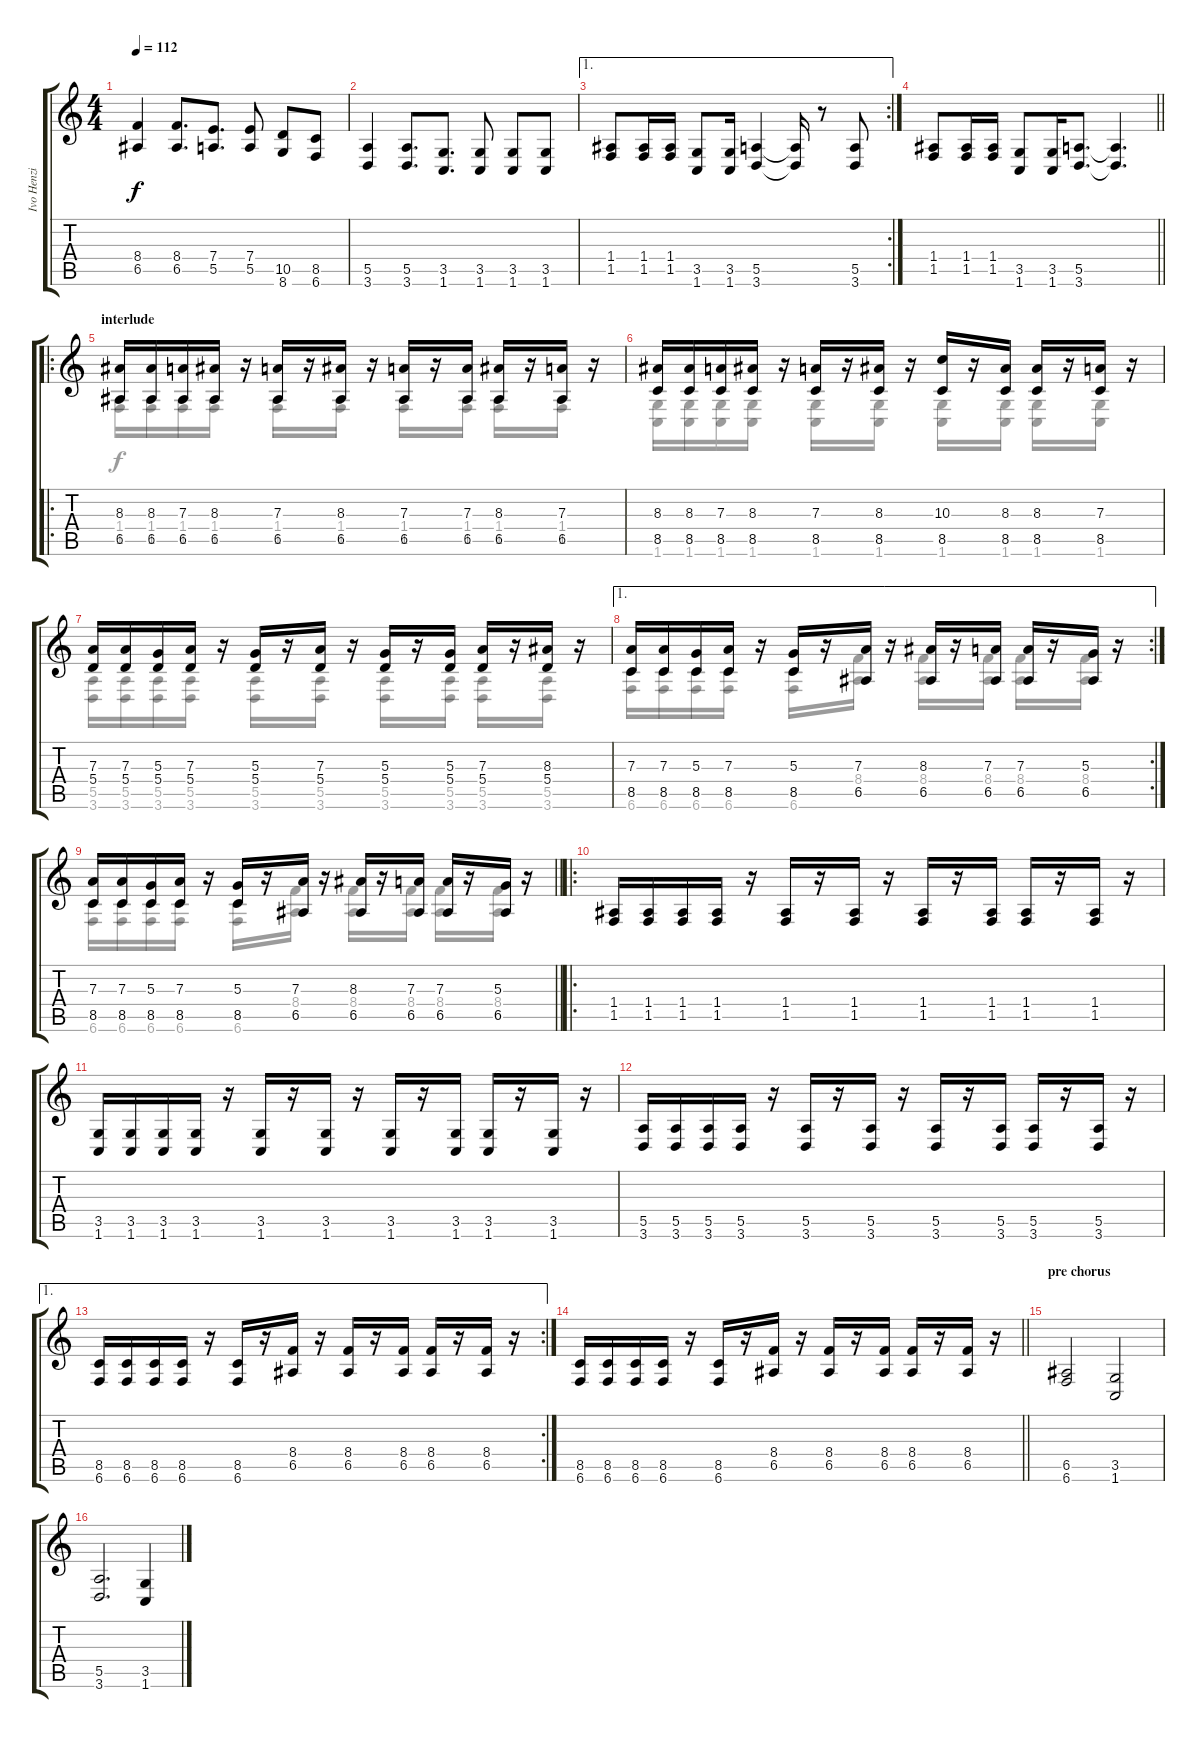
\track ("Ivo Henzi" "Ivo Henzi") {instrument distortionguitar}
\staff {score tabs}
\tuning (B3 Gb3 D3 A2 E2 B1) {hide}
\voice
\ts (4 4)
\tempo 112
\clef g2
\ks c
(8.4 6.5).4{dy f} (8.4 6.5).8{d} (7.4 5.5).8{d} (7.4 5.5).8 (10.5 8.6).8 (8.5 6.6).8 |
(5.5 3.6).4 (5.5 3.6).8{d} (3.5 1.6).8{d} (3.5 1.6).8 (3.5 1.6).8 (3.5 1.6).8 |
\ae 1
\rc 2
(1.4 1.5).8 (1.4 1.5).16 (1.4 1.5).16 (3.5 1.6).8 (3.5 1.6).16 (5.5 3.6).4 (5.5{t} 3.6{t}).16 r.8 (5.5 3.6).8 |
\barLineRight lightlight
(1.4 1.5).8 (1.4 1.5).16 (1.4 1.5).16 (3.5 1.6).8 (3.5 1.6).16 (5.5 3.6).8{d} (5.5{t} 3.6{t}).4{d} |
\ro
\section ("" "interlude")
(8.3 6.5).16 (8.3 6.5).16 (7.3 6.5).16 (8.3 6.5).16 r.16 (7.3 6.5).16 r.16 (8.3 6.5).16 r.16 (7.3 6.5).16 r.16 (7.3 6.5).16 (8.3 6.5).16 r.16 (7.3 6.5).16 r.16 |
(8.3 8.5).16 (8.3 8.5).16 (7.3 8.5).16 (8.3 8.5).16 r.16 (7.3 8.5).16 r.16 (8.3 8.5).16 r.16 (10.3 8.5).16 r.16 (8.3 8.5).16 (8.3 8.5).16 r.16 (7.3 8.5).16 r.16 |
(7.3 5.4).16 (7.3 5.4).16 (5.3 5.4).16 (7.3 5.4).16 r.16 (5.3 5.4).16 r.16 (7.3 5.4).16 r.16 (5.3 5.4).16 r.16 (5.3 5.4).16 (7.3 5.4).16 r.16 (8.3 5.4).16 r.16 |
\ae 1
\rc 2
(7.3 8.5).16 (7.3 8.5).16 (5.3 8.5).16 (7.3 8.5).16 r.16 (5.3 8.5).16 r.16 (7.3 6.5).16 r.16 (8.3 6.5).16 r.16 (7.3 6.5).16 (7.3 6.5).16 r.16 (5.3 6.5).16 r.16 |
\barLineRight lightlight
(7.3 8.5).16 (7.3 8.5).16 (5.3 8.5).16 (7.3 8.5).16 r.16 (5.3 8.5).16 r.16 (7.3 6.5).16 r.16 (8.3 6.5).16 r.16 (7.3 6.5).16 (7.3 6.5).16 r.16 (5.3 6.5).16 r.16 |
\ro
\section ("" "")
(1.4 1.5).16 (1.4 1.5).16 (1.4 1.5).16 (1.4 1.5).16 r.16 (1.4 1.5).16 r.16 (1.4 1.5).16 r.16 (1.4 1.5).16 r.16 (1.4 1.5).16 (1.4 1.5).16 r.16 (1.4 1.5).16 r.16 |
(3.5 1.6).16 (3.5 1.6).16 (3.5 1.6).16 (3.5 1.6).16 r.16 (3.5 1.6).16 r.16 (3.5 1.6).16 r.16 (3.5 1.6).16 r.16 (3.5 1.6).16 (3.5 1.6).16 r.16 (3.5 1.6).16 r.16 |
(5.5 3.6).16 (5.5 3.6).16 (5.5 3.6).16 (5.5 3.6).16 r.16 (5.5 3.6).16 r.16 (5.5 3.6).16 r.16 (5.5 3.6).16 r.16 (5.5 3.6).16 (5.5 3.6).16 r.16 (5.5 3.6).16 r.16 |
\ae 1
\rc 2
(8.5 6.6).16 (8.5 6.6).16 (8.5 6.6).16 (8.5 6.6).16 r.16 (8.5 6.6).16 r.16 (8.4 6.5).16 r.16 (8.4 6.5).16 r.16 (8.4 6.5).16 (8.4 6.5).16 r.16 (8.4 6.5).16 r.16 |
\barLineRight lightlight
(8.5 6.6).16 (8.5 6.6).16 (8.5 6.6).16 (8.5 6.6).16 r.16 (8.5 6.6).16 r.16 (8.4 6.5).16 r.16 (8.4 6.5).16 r.16 (8.4 6.5).16 (8.4 6.5).16 r.16 (8.4 6.5).16 r.16 |
\section ("" "pre chorus")
(6.5 6.6).2 (3.5 1.6).2 |
(5.5 3.6).2{d} (3.5 1.6).4
\voice
\clef g2
\ottava regular
\simile none
\ks c
|
|
|
\barLineRight lightlight
|
(1.4 1.5).16 (1.4 1.5).16 (1.4 1.5).16 (1.4 1.5).16 r.16 (1.4 1.5).16 r.16 (1.4 1.5).16 r.16 (1.4 1.5).16 r.16 (1.4 1.5).16 (1.4 1.5).16 r.16 (1.4 1.5).16 r.16 |
(3.5 1.6).16 (3.5 1.6).16 (3.5 1.6).16 (3.5 1.6).16 r.16 (3.5 1.6).16 r.16 (3.5 1.6).16 r.16 (3.5 1.6).16 r.16 (3.5 1.6).16 (3.5 1.6).16 r.16 (3.5 1.6).16 r.16 |
(5.5 3.6).16 (5.5 3.6).16 (5.5 3.6).16 (5.5 3.6).16 r.16 (5.5 3.6).16 r.16 (5.5 3.6).16 r.16 (5.5 3.6).16 r.16 (5.5 3.6).16 (5.5 3.6).16 r.16 (5.5 3.6).16 r.16 |
(8.5 6.6).16 (8.5 6.6).16 (8.5 6.6).16 (8.5 6.6).16 r.16 (8.5 6.6).16 r.16 (8.4 6.5).16 r.16 (8.4 6.5).16 r.16 (8.4 6.5).16 (8.4 6.5).16 r.16 (8.4 6.5).16 r.16 |
\barLineRight lightlight
(8.5 6.6).16 (8.5 6.6).16 (8.5 6.6).16 (8.5 6.6).16 r.16 (8.5 6.6).16 r.16 (8.4 6.5).16 r.16 (8.4 6.5).16 r.16 (8.4 6.5).16 (8.4 6.5).16 r.16 (8.4 6.5).16 r.16 |
|
|
|
|
\barLineRight lightlight
|
|
